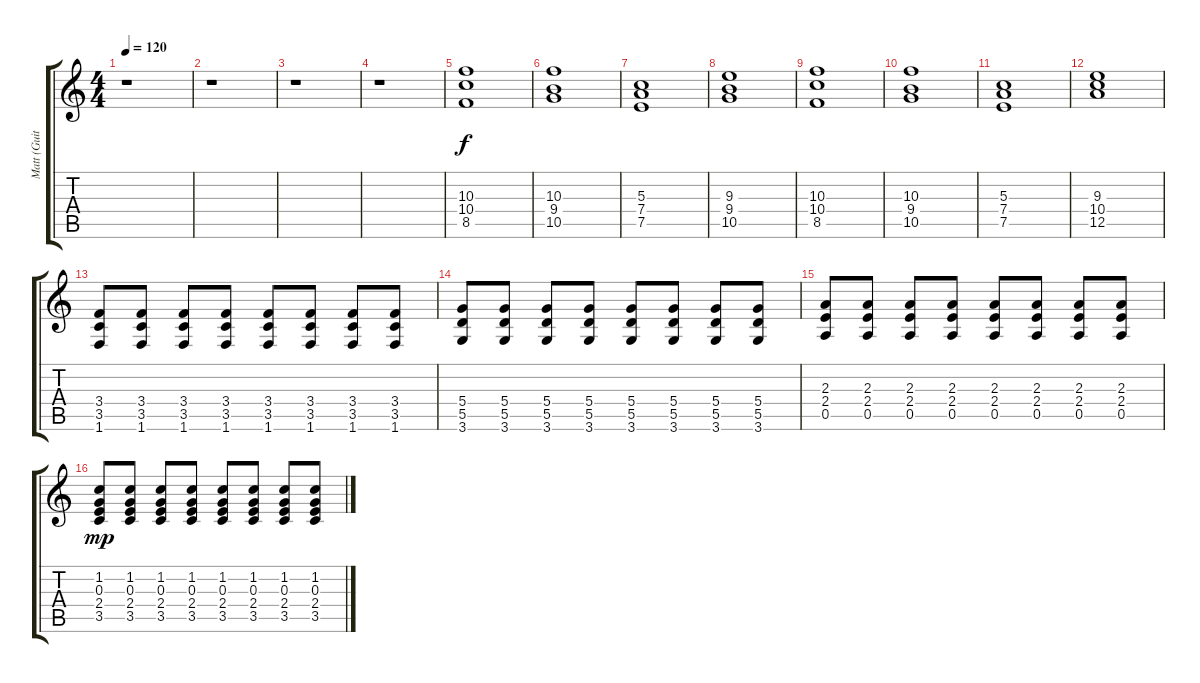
\track ("Matt (Guitar1)" "Matt (Guit") {instrument distortionguitar}
\staff {score tabs}
\tuning (E4 B3 G3 D3 A2 E2) {hide}
\ts (4 4)
\tempo 120
\clef g2
\ks c
r.1{dy f} |
r.1 |
r.1 |
r.1 |
(10.3 10.4 8.5).1{volume 12 balance 8} |
(10.3 9.4 10.5).1 |
(5.3 7.4 7.5).1 |
(9.3 9.4 10.5).1 |
(10.3 10.4 8.5).1 |
(10.3 9.4 10.5).1 |
(5.3 7.4 7.5).1 |
(9.3 10.4 12.5).1 |
(3.4 3.5 1.6).8{volume 8 balance 16} (3.4 3.5 1.6).8 (3.4 3.5 1.6).8 (3.4 3.5 1.6).8 (3.4 3.5 1.6).8 (3.4 3.5 1.6).8 (3.4 3.5 1.6).8 (3.4 3.5 1.6).8 |
(5.4 5.5 3.6).8 (5.4 5.5 3.6).8 (5.4 5.5 3.6).8 (5.4 5.5 3.6).8 (5.4 5.5 3.6).8 (5.4 5.5 3.6).8 (5.4 5.5 3.6).8 (5.4 5.5 3.6).8 |
(2.3 2.4 0.5).8 (2.3 2.4 0.5).8 (2.3 2.4 0.5).8 (2.3 2.4 0.5).8 (2.3 2.4 0.5).8 (2.3 2.4 0.5).8 (2.3 2.4 0.5).8 (2.3 2.4 0.5).8 |
(1.2 0.3 2.4 3.5).8{dy mp} (1.2 0.3 2.4 3.5).8 (1.2 0.3 2.4 3.5).8 (1.2 0.3 2.4 3.5).8 (1.2 0.3 2.4 3.5).8 (1.2 0.3 2.4 3.5).8 (1.2 0.3 2.4 3.5).8 (1.2 0.3 2.4 3.5).8
